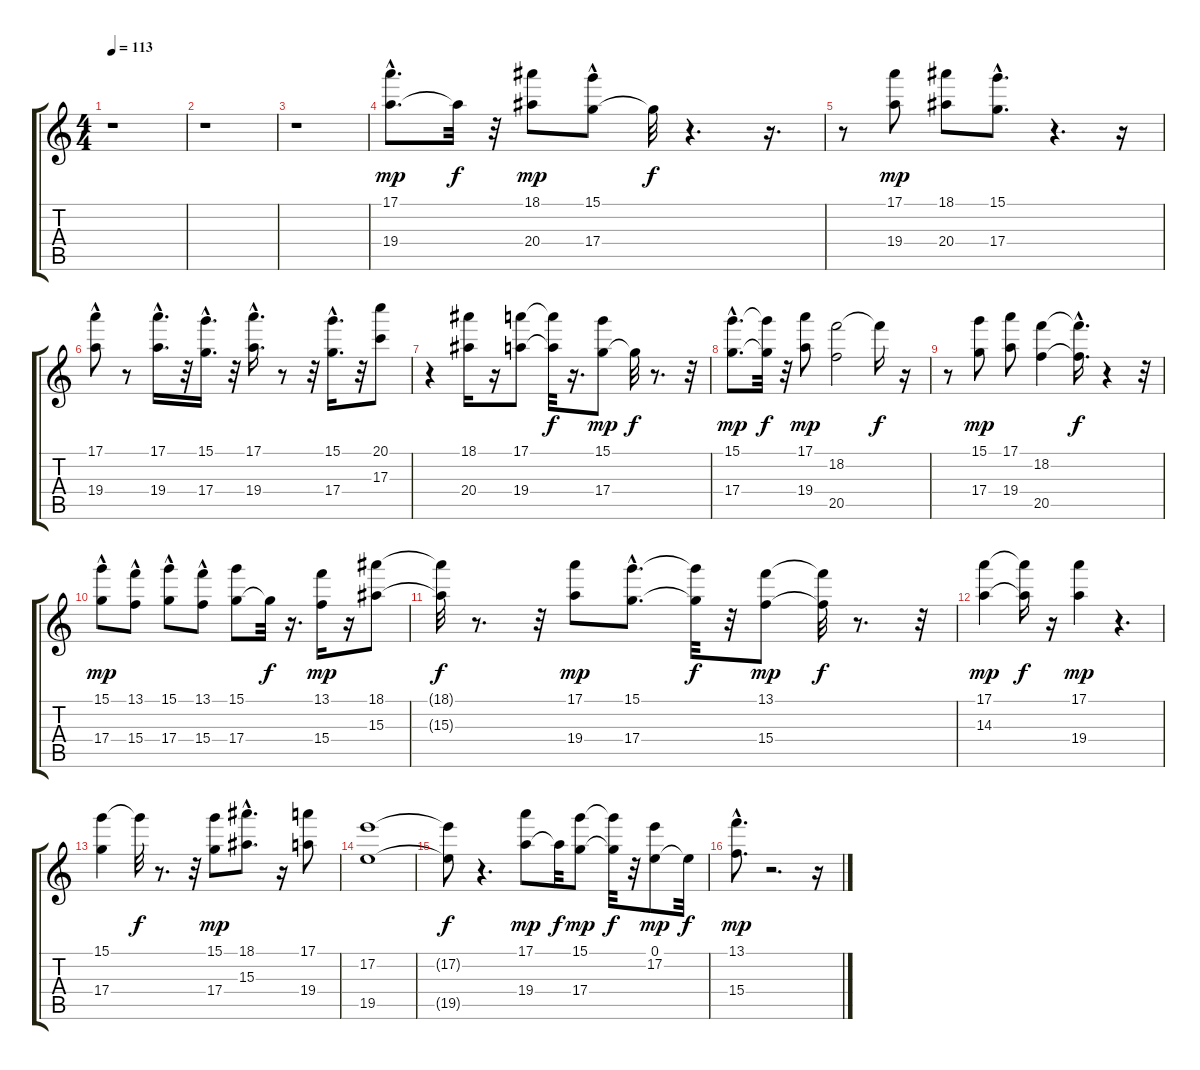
\track "" {instrument electricbassfinger}
\staff {score tabs}
\tuning (E4 B3 G3 D3 A2 E2) {hide}
\ts (4 4)
\tempo 113
\clef g2
\ks c
r.1{dy mp} |
r.1 |
r.1 |
(17.1{hac} 19.4{hac}).8{d} 19.4{t}.32{dy f} r.32 (18.1 20.4).8{dy mp} (15.1{hac} 17.4).8 17.4{t}.32{dy f} r.4{d} r.16{d} |
r.8 (17.1 19.4).8{dy mp} (18.1 20.4).8 (15.1{hac} 17.4{hac}).8{d} r.4{d} r.16 |
(17.1{hac} 19.4).8 r.8 (17.1{hac} 19.4{hac}).16{d} r.32 (15.1{hac} 17.4).16{d} r.32 (17.1 19.4{hac}).16{d} r.8 r.32 (15.1 17.4{hac}).16{d} r.32 (20.1 17.3).8 |
r.4 (18.1 20.4).16 r.16 (17.1 19.4).8 (17.1{t} 19.4{t}).32{dy f} r.16{d} (15.1 17.4).8{dy mp} 17.4{t}.32{dy f} r.8{d} r.32 |
(15.1{hac} 17.4{hac}).8{d dy mp} (15.1{t} 17.4{t}).32{dy f} r.32 (17.1 19.4).8{dy mp} (18.2 20.5).2 18.2{t}.16{dy f} r.16 |
r.8 (15.1 17.4).8{dy mp} (17.1 19.4).8 (18.2 20.5).4 (18.2{hac t} 20.5{t}).16{d dy f} r.4 r.32 |
(15.1{hac} 17.4).8{dy mp} (13.1{hac} 15.4).8 (15.1 17.4{hac}).8 (13.1{hac} 15.4).8 (15.1 17.4).8 17.4{t}.32{dy f} r.16{d} (13.1 15.4).16{dy mp} r.16 (18.1 15.3).8 |
(18.1{t} 15.3{t}).32{dy f} r.8{d} r.32 (17.1 19.4).8{dy mp} (15.1{hac} 17.4{hac}).8{d} (15.1{t} 17.4{t}).32{dy f} r.32 (13.1 15.4).8{dy mp} (13.1{t} 15.4{t}).32{dy f} r.8{d} r.32 |
(17.1 14.3).4{dy mp} (17.1{t} 14.3{t}).16{dy f} r.16 (17.1 19.4).4{dy mp} r.4{d} |
(15.1 17.4).4 15.1{t}.32{dy f} r.8{d} r.32 (15.1 17.4).8{dy mp} (18.1{hac} 15.3{hac}).8{d} r.16 (17.1 19.4).8 |
(17.2 19.5).1 |
(17.2{t} 19.5{t}).8{dy f} r.4{d} (17.1 19.4).8{dy mp} 19.4{t}.32{dy f} (15.1 17.4).8{dy mp} (15.1{t} 17.4{t}).32{dy f} r.32 (0.1 17.2).8{dy mp} 0.1{t}.32{dy f} |
(13.1{hac} 15.4{hac}).8{d dy mp} r.2{d} r.16
